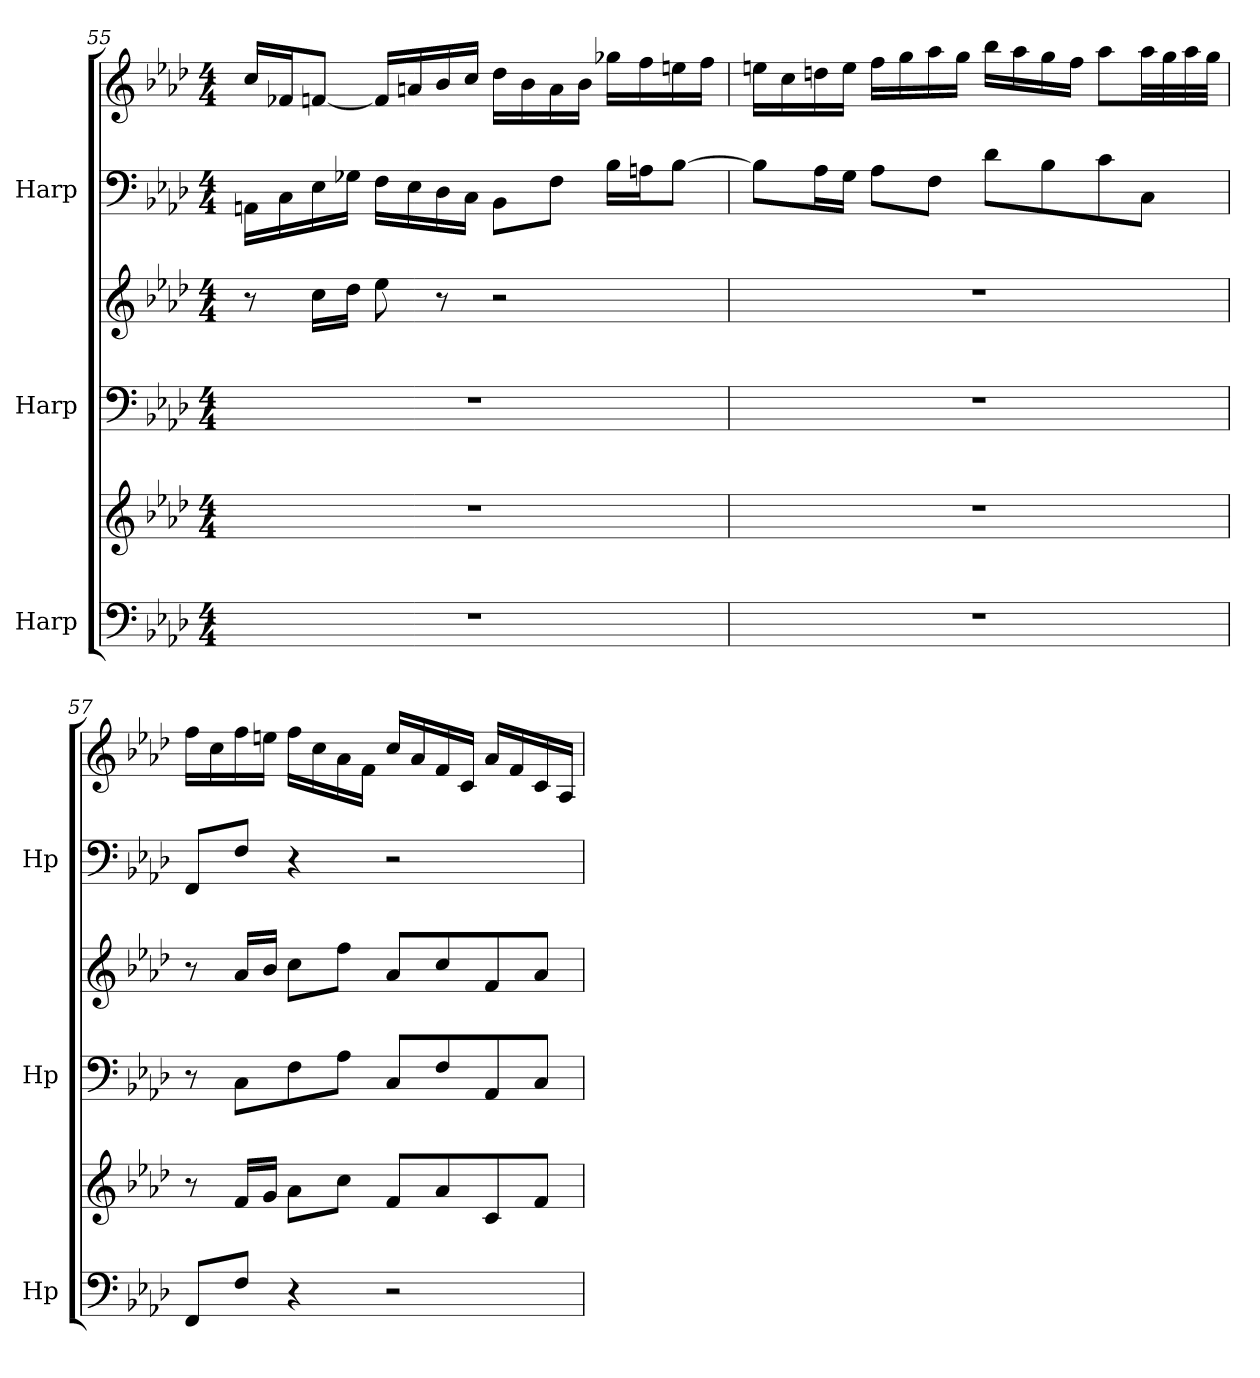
**kern	**kern	**kern	**kern	**kern	**kern
*part3	*part3	*part2	*part2	*part1	*part1
*staff6	*staff5	*staff4	*staff3	*staff2	*staff1
*I"Harp	*	*I"Harp	*	*I"Harp	*
*I'Hp	*	*I'Hp	*	*I'Hp	*
*clefF4	*clefG2	*clefF4	*clefG2	*clefF4	*clefG2
*k[b-e-a-d-]	*k[b-e-a-d-]	*k[b-e-a-d-]	*k[b-e-a-d-]	*k[b-e-a-d-]	*k[b-e-a-d-]
*M4/4	*M4/4	*M4/4	*M4/4	*M4/4	*M4/4
=55	=55	=55	=55	=55	=55
1r	1r	1r	8r	16AAn\LL	16cc/LL
.	.	.	.	16C\	16f-X/J
.	.	.	16cc\LL	16E-\	[8fn/J
.	.	.	16dd-\JJ	16G-X\JJ	.
.	.	.	8ee-\	16F\LL	16f/LL]
.	.	.	.	16E-\	16an/
.	.	.	8r	16D-\	16b-/
.	.	.	.	16C\JJ	16cc/JJ
.	.	.	2r	8BB-\L	16dd-\LL
.	.	.	.	.	16b-\
.	.	.	.	8F\J	16a\
.	.	.	.	.	16b-\JJ
.	.	.	.	16B-\LL	16gg-X\LL
.	.	.	.	16An\J	16ff\
.	.	.	.	[8B-\J	16een\
.	.	.	.	.	16ff\JJ
!!LO:LB:g=z
=56	=56	=56	=56	=56	=56
1r	1r	1r	1r	8B-\L]	16een\LL
.	.	.	.	.	16cc\
.	.	.	.	16A-\L	16ddn\
.	.	.	.	16G\JJ	16ee\JJ
.	.	.	.	8A-\L	16ff\LL
.	.	.	.	.	16gg\
.	.	.	.	8F\J	16aa-\
.	.	.	.	.	16gg\JJ
.	.	.	.	8d-\L	16bb-\LL
.	.	.	.	.	16aa-\
.	.	.	.	8B-\	16gg\
.	.	.	.	.	16ff\JJ
.	.	.	.	8c\	8aa-\L
.	.	.	.	8C\J	32aa-\LL
.	.	.	.	.	32gg\
.	.	.	.	.	32aa-\
.	.	.	.	.	32gg\JJJ
=57	=57	=57	=57	=57	=57
8FF/L	8r	8r	8r	8FF/L	16ff\LL
.	.	.	.	.	16cc\
8F/J	16f/LL	8C\L	16a-/LL	8F/J	16ff\
.	16g/JJ	.	16b-/JJ	.	16een\JJ
4r	8a-\L	8F\	8cc\L	4r	16ff\LL
.	.	.	.	.	16cc\
.	8cc\J	8A-\J	8ff\J	.	16a-\
.	.	.	.	.	16f\JJ
2r	8f/L	8C/L	8a-/L	2r	16cc/LL
.	.	.	.	.	16a-/
.	8a-/	8F/	8cc/	.	16f/
.	.	.	.	.	16c/JJ
.	8c/	8AA-/	8f/	.	16a-/LL
.	.	.	.	.	16f/
.	8f/J	8C/J	8a-/J	.	16c/
.	.	.	.	.	16A-/JJ
=	=	=	=	=	=
*-	*-	*-	*-	*-	*-
